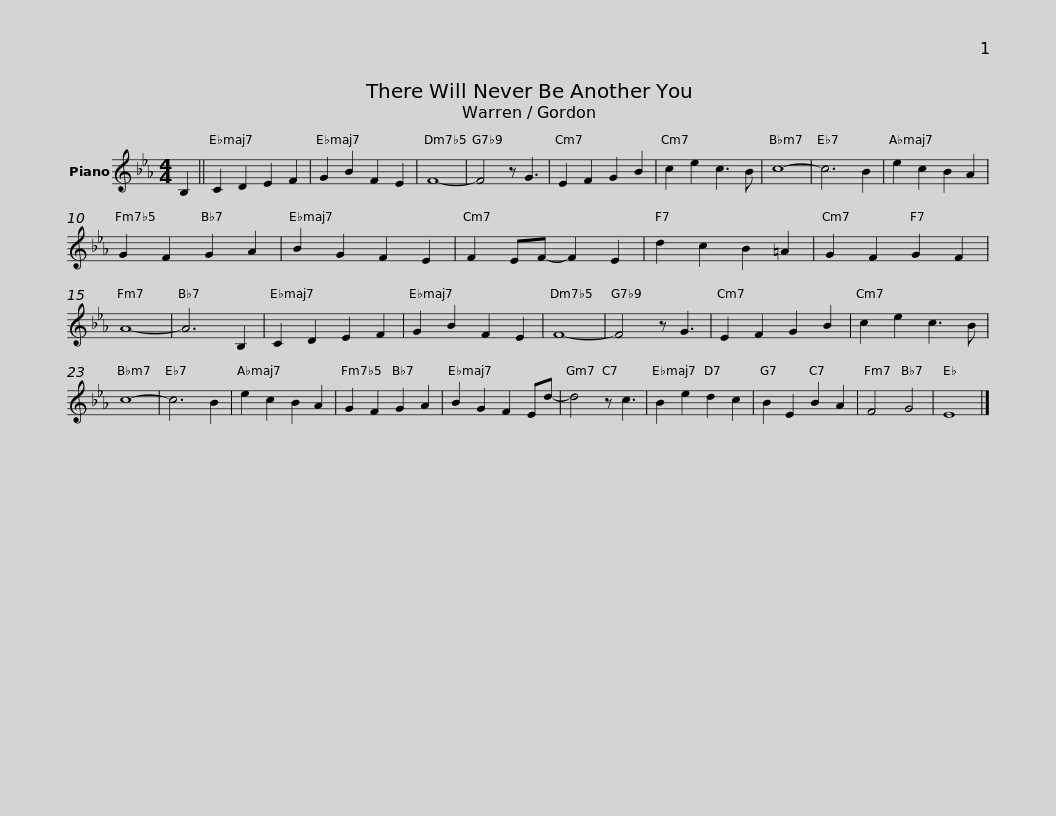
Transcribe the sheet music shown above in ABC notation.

X:1
L:1/8
M:4/4
I:linebreak $
K:Eb
V:1 treble
V:1
 B,2 || C2 D2 E2 F2 | G2 B2 F2 E2 | F8- | F4 z G3 | %5
 E2 F2 G2 B2 |$ c2 e2 c3 B | c8- | c6 B2 | e2 c2 B2 A2 | %10
 G2 F2 G2 A2 | B2 G2 F2 E2 |$ F2 EF- F2 E2 | d2 c2 B2 =A2 | G2 F2 G2 F2 | %15
 A8- | A6 B,2 |$ C2 D2 E2 F2 | G2 B2 F2 E2 | F8- | %20
 F4 z G3 | E2 F2 G2 B2 |$ c2 e2 c3 B | c8- | c6 B2 | %25
 e2 c2 B2 A2 | G2 F2 G2 A2 |$ B2 G2 F2 Ed- | d4 z c3 | B2 e2 d2 c2 | %30
 B2 E2 B2 A2 |$ F4 G4 | E8 |] %33
